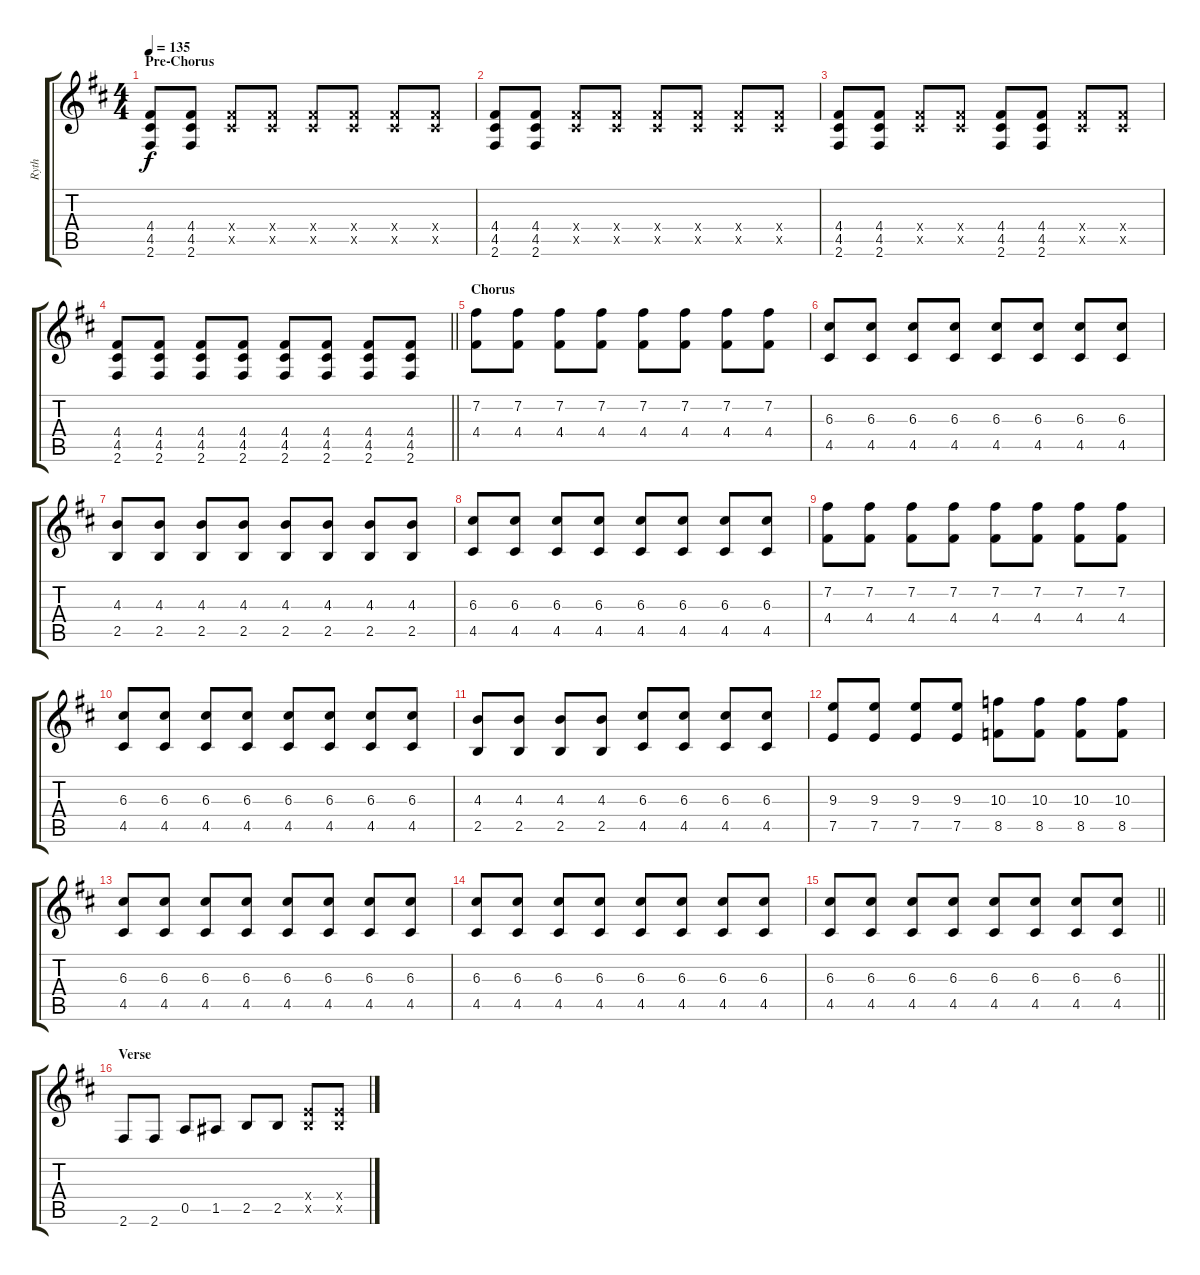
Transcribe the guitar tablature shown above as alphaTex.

\track ("Ryth" "Ryth") {instrument overdrivenguitar}
\staff {score tabs}
\tuning (E4 B3 G3 D3 A2 E2) {hide}
\ts (4 4)
\section ("" "Pre-Chorus")
\tempo 135
\clef g2
\ks d
(4.4 4.5 2.6).8{dy f} (4.4 4.5 2.6).8 (4.4{x} 4.5{x}).8 (4.4{x} 4.5{x}).8 (4.4{x} 4.5{x}).8 (4.4{x} 4.5{x}).8 (4.4{x} 4.5{x}).8 (4.4{x} 4.5{x}).8 |
(4.4 4.5 2.6).8 (4.4 4.5 2.6).8 (4.4{x} 4.5{x}).8 (4.4{x} 4.5{x}).8 (4.4{x} 4.5{x}).8 (4.4{x} 4.5{x}).8 (4.4{x} 4.5{x}).8 (4.4{x} 4.5{x}).8 |
(4.4 4.5 2.6).8 (4.4 4.5 2.6).8 (4.4{x} 4.5{x}).8 (4.4{x} 4.5{x}).8 (4.4 4.5 2.6).8 (4.4 4.5 2.6).8 (4.4{x} 4.5{x}).8 (4.4{x} 4.5{x}).8 |
\barLineRight lightlight
(4.4 4.5 2.6).8 (4.4 4.5 2.6).8 (4.4 4.5 2.6).8 (4.4 4.5 2.6).8 (4.4 4.5 2.6).8 (4.4 4.5 2.6).8 (4.4 4.5 2.6).8 (4.4 4.5 2.6).8 |
\section ("" "Chorus")
(7.2 4.4).8 (7.2 4.4).8 (7.2 4.4).8 (7.2 4.4).8 (7.2 4.4).8 (7.2 4.4).8 (7.2 4.4).8 (7.2 4.4).8 |
(6.3 4.5).8 (6.3 4.5).8 (6.3 4.5).8 (6.3 4.5).8 (6.3 4.5).8 (6.3 4.5).8 (6.3 4.5).8 (6.3 4.5).8 |
(4.3 2.5).8 (4.3 2.5).8 (4.3 2.5).8 (4.3 2.5).8 (4.3 2.5).8 (4.3 2.5).8 (4.3 2.5).8 (4.3 2.5).8 |
(6.3 4.5).8 (6.3 4.5).8 (6.3 4.5).8 (6.3 4.5).8 (6.3 4.5).8 (6.3 4.5).8 (6.3 4.5).8 (6.3 4.5).8 |
(7.2 4.4).8 (7.2 4.4).8 (7.2 4.4).8 (7.2 4.4).8 (7.2 4.4).8 (7.2 4.4).8 (7.2 4.4).8 (7.2 4.4).8 |
(6.3 4.5).8 (6.3 4.5).8 (6.3 4.5).8 (6.3 4.5).8 (6.3 4.5).8 (6.3 4.5).8 (6.3 4.5).8 (6.3 4.5).8 |
(4.3 2.5).8 (4.3 2.5).8 (4.3 2.5).8 (4.3 2.5).8 (6.3 4.5).8 (6.3 4.5).8 (6.3 4.5).8 (6.3 4.5).8 |
(9.3 7.5).8 (9.3 7.5).8 (9.3 7.5).8 (9.3 7.5).8 (10.3 8.5).8 (10.3 8.5).8 (10.3 8.5).8 (10.3 8.5).8 |
(6.3 4.5).8 (6.3 4.5).8 (6.3 4.5).8 (6.3 4.5).8 (6.3 4.5).8 (6.3 4.5).8 (6.3 4.5).8 (6.3 4.5).8 |
(6.3 4.5).8 (6.3 4.5).8 (6.3 4.5).8 (6.3 4.5).8 (6.3 4.5).8 (6.3 4.5).8 (6.3 4.5).8 (6.3 4.5).8 |
\barLineRight lightlight
(6.3 4.5).8 (6.3 4.5).8 (6.3 4.5).8 (6.3 4.5).8 (6.3 4.5).8 (6.3 4.5).8 (6.3 4.5).8 (6.3 4.5).8 |
\section ("" "Verse")
2.6.8 2.6.8 0.5.8 1.5.8 2.5.8 2.5.8 (2.4{x} 2.5{x}).8 (2.4{x} 2.5{x}).8
